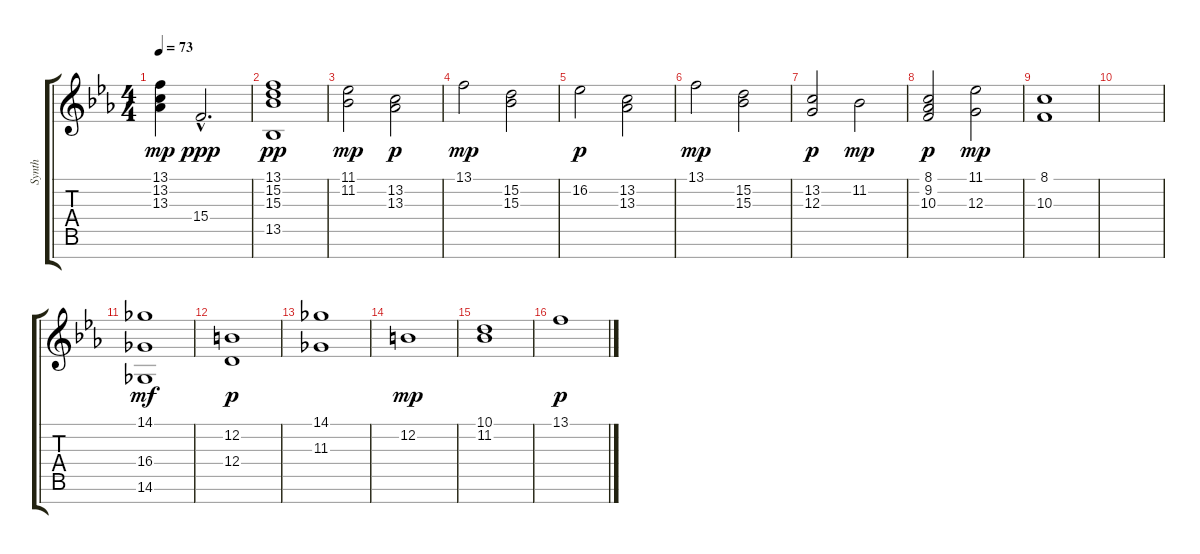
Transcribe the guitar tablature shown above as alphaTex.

\track ("Synth" "Synth") {instrument stringensemble2}
\staff {score tabs}
\tuning (E4 B3 G3 D3 A2 E2 B1) {hide}
\ts (4 4)
\tempo 73
\clef g2
\ks eb
(13.1 13.2 13.3).4{dy mp} 15.4{hac}.2{d dy ppp} |
(13.1 15.2 15.3 13.5).1{dy pp} |
(11.1 11.2).2{dy mp} (13.2 13.3).2{dy p} |
13.1.2{dy mp} (15.2 15.3).2 |
16.2.2{dy p} (13.2 13.3).2 |
13.1.2{dy mp} (15.2 15.3).2 |
(13.2 12.3).2{dy p} 11.2.2{dy mp} |
(8.1 9.2 10.3).2{dy p} (11.1 12.3).2{dy mp} |
(8.1 10.3).1 |
|
(14.1 16.4 14.6).1{dy mf} |
(12.2 12.4).1{dy p} |
(14.1 11.3).1 |
12.2.1{dy mp} |
(10.1 11.2).1 |
13.1.1{dy p}
